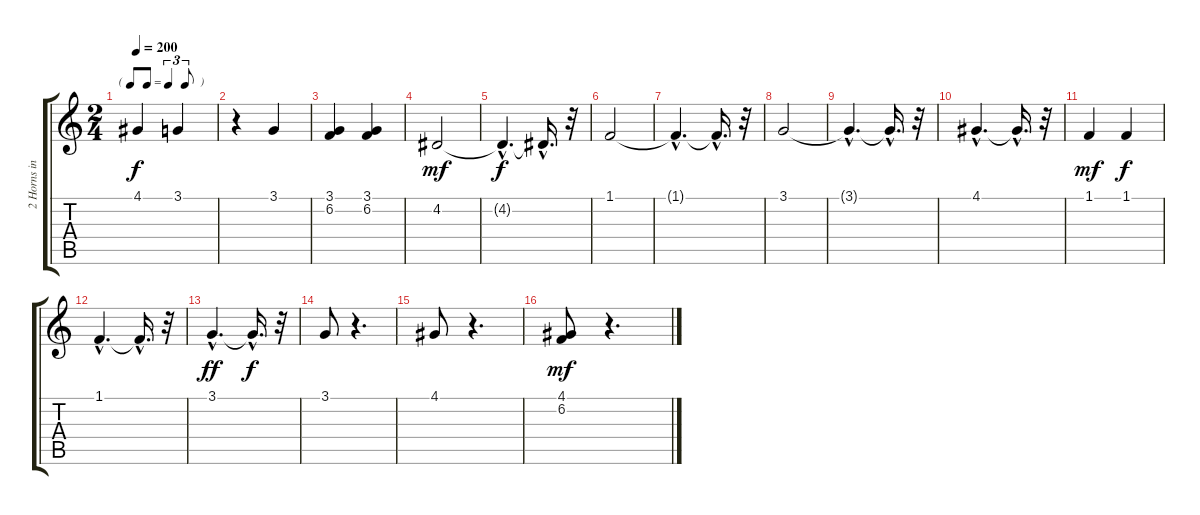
\track ("2 Horns in Eb" "2 Horns in") {instrument frenchhorn}
\staff {score tabs}
\tuning (E4 B3 G3 D3 A2 E2) {hide}
\ts (2 4)
\tf triplet8th
\tempo 200
\clef g2
\ks c
4.1.4{dy f} 3.1.4 |
r.4 3.1.4 |
(3.1 6.2).4 (3.1 6.2).4 |
4.2.2{dy mf} |
4.2{hac t}.4{d dy f} 4.2{hac t}.16{d} r.32 |
1.1.2 |
1.1{hac t}.4{d} 1.1{hac t}.16{d} r.32 |
3.1.2 |
3.1{hac t}.4{d} 3.1{hac t}.16{d} r.32 |
4.1{hac}.4{d} 4.1{hac t}.16{d} r.32 |
1.1.4{dy mf} 1.1.4{dy f} |
1.1{hac}.4{d} 1.1{hac t}.16{d} r.32 |
3.1{hac}.4{d dy ff} 3.1{hac t}.16{d dy f} r.32 |
3.1.8 r.4{d} |
4.1.8 r.4{d} |
(4.1 6.2).8{dy mf} r.4{d}
